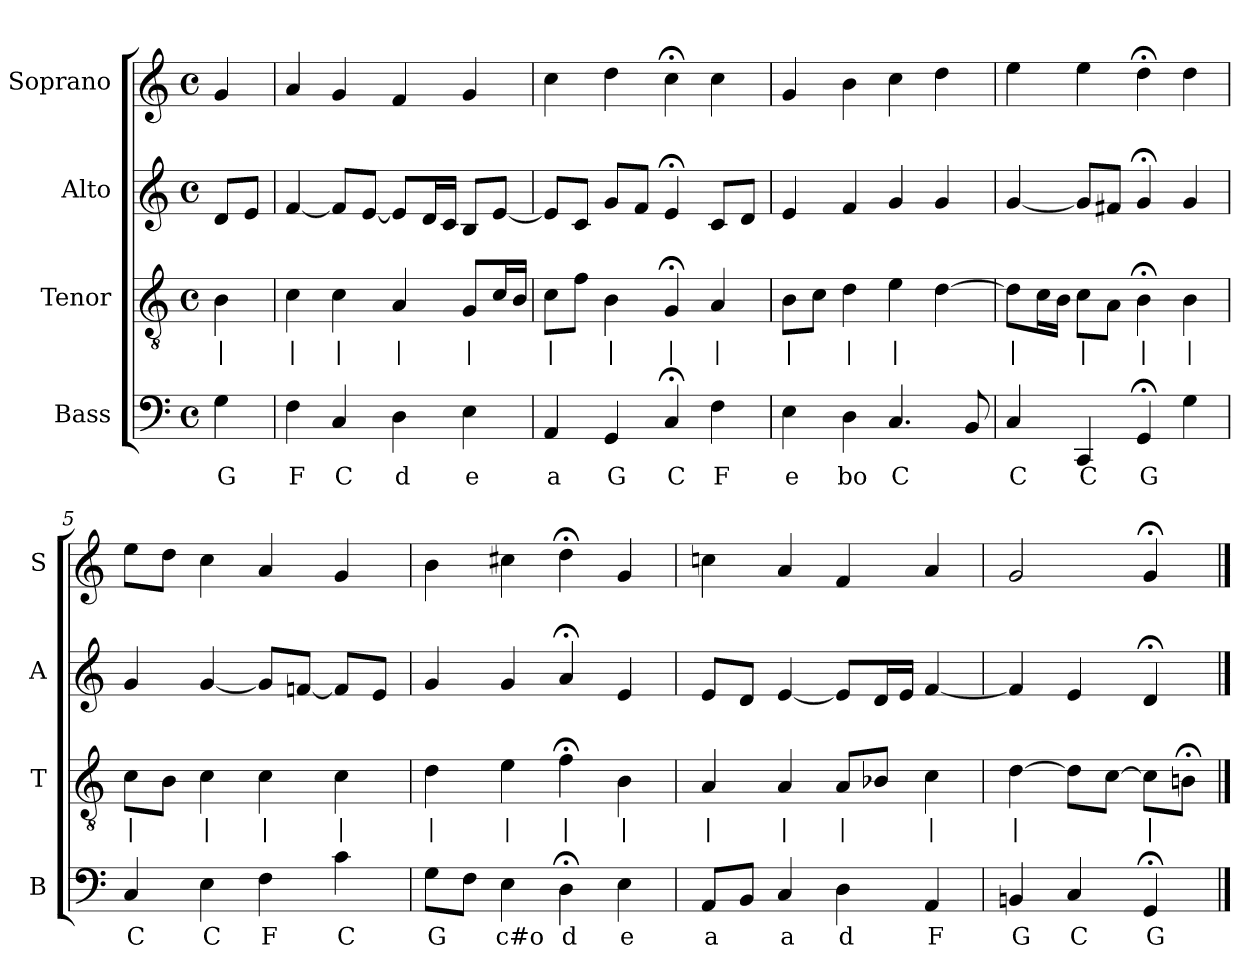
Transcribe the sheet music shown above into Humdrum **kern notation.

**kern	**text	**kern	**text	**kern	**kern
*part4	*part4	*part3	*part3	*part2	*part1
*staff4	*staff4	*staff3	*staff3	*staff2	*staff1
*I"Bass	*	*I"Tenor	*	*I"Alto	*I"Soprano
*I'B	*	*I'T	*	*I'A	*I'S
*clefF4	*	*clefGv2	*	*clefG2	*clefG2
*k[]	*	*k[]	*	*k[]	*k[]
*G:mix	*	*G:mix	*	*G:mix	*G:mix
*M4/4	*	*M4/4	*	*M4/4	*M4/4
*met(c)	*	*met(c)	*	*met(c)	*met(c)
*MM100	*	*MM100	*	*MM100	*MM100
=	=	=	=	=	=
4G	G	4B	|	8dL	4g
.	.	.	.	8eJ	.
=1	=1	=1	=1	=1	=1
4F	F	4c	|	[4f	4a
4C	C	4c	|	8fL]	4g
.	.	.	.	[8eJ	.
4D	d	4A	|	8eL]	4f
.	.	.	.	16dL	.
.	.	.	.	16cJJ	.
4E	e	8GL	|	8BL	4g
.	.	16cL	.	[8eJ	.
.	.	16BJJ	.	.	.
=2	=2	=2	=2	=2	=2
4AA	a	8cL	|	8eL]	4cc
.	.	8fJ	.	8cJ	.
4GG	G	4B	|	8gL	4dd
.	.	.	.	8fJ	.
4C;<	C	4G;<	|	4e;<	4cc;<
4F	F	4A	|	8cL	4cc
.	.	.	.	8dJ	.
=3	=3	=3	=3	=3	=3
4E	e	8BL	|	4e	4g
.	.	8cJ	.	.	.
4D	bo	4d	|	4f	4b
4.C	C	4e	|	4g	4cc
.	.	[4d	.	4g	4dd
8BB	.	.	.	.	.
=4	=4	=4	=4	=4	=4
4C	C	8dL]	|	[4g	4ee
.	.	16cL	.	.	.
.	.	16BJJ	.	.	.
4CC	C	8cL	|	8gL]	4ee
.	.	8AJ	.	8f#XJ	.
4GG;<	G	4B;<	|	4g;<	4dd;<
4G	.	4B	|	4g	4dd
=5	=5	=5	=5	=5	=5
4C	C	8cL	|	4g	8eeL
.	.	8BJ	.	.	8ddJ
4E	C	4c	|	[4g	4cc
4F	F	4c	|	8gL]	4a
.	.	.	.	[8fnJ	.
4c	C	4c	|	8fL]	4g
.	.	.	.	8eJ	.
=6	=6	=6	=6	=6	=6
8GL	G	4d	|	4g	4b
8FJ	.	.	.	.	.
4E	c#o	4e	|	4g	4cc#X
4D;<	d	4f;<	|	4a;<	4dd;<
4E	e	4B	|	4e	4g
=7	=7	=7	=7	=7	=7
8AAL	a	4A	|	8eL	4ccn
8BBJ	.	.	.	8dJ	.
4C	a	4A	|	[4e	4a
4D	d	8AL	|	8eL]	4f
.	.	8B-XJ	.	16dL	.
.	.	.	.	16eJJ	.
4AA	F	4c	|	[4f	4a
=8	=8	=8	=8	=8	=8
4BBn	G	[4d	|	4f]	2g
4C	C	8dL]	.	4e	.
.	.	[8cJ	.	.	.
4GG;<	G	8cL]	|	4d;<	4g;<
.	.	8Bn;<J	.	.	.
==	==	==	==	==	==
*-	*-	*-	*-	*-	*-
